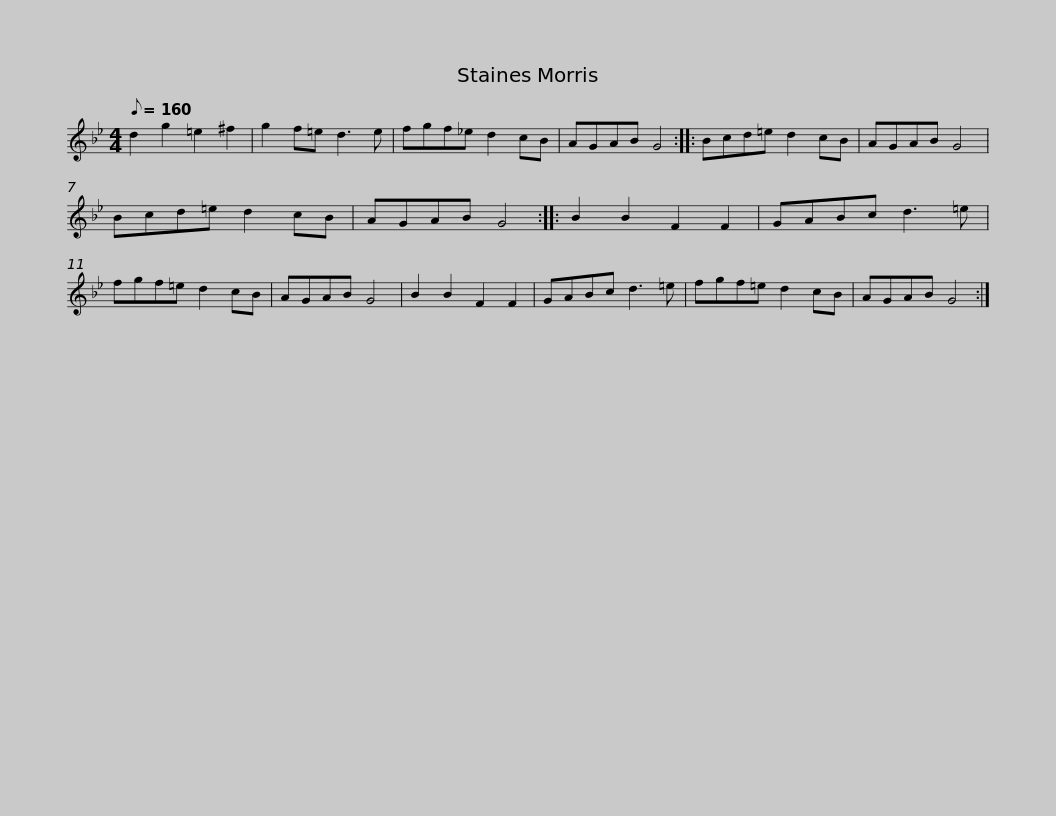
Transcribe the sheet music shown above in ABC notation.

X:1
L:1/8
Q:1/8=160
M:4/4
I:linebreak $
K:Gmin
V:1 treble
V:1
 d2 g2 =e2 ^f2 | g2 f=e d3 e | fgf_e d2 cB | AGAB G4 :: Bcd=e d2 cB | %5
 AGAB G4 |$ Bcd=e d2 cB | AGAB G4 :: B2 B2 F2 F2 | GABc d3 =e | %10
 fgf=e d2 cB | AGAB G4 | B2 B2 F2 F2 |$ GABc d3 =e | fgf=e d2 cB | %15
 AGAB G4 :| %16
